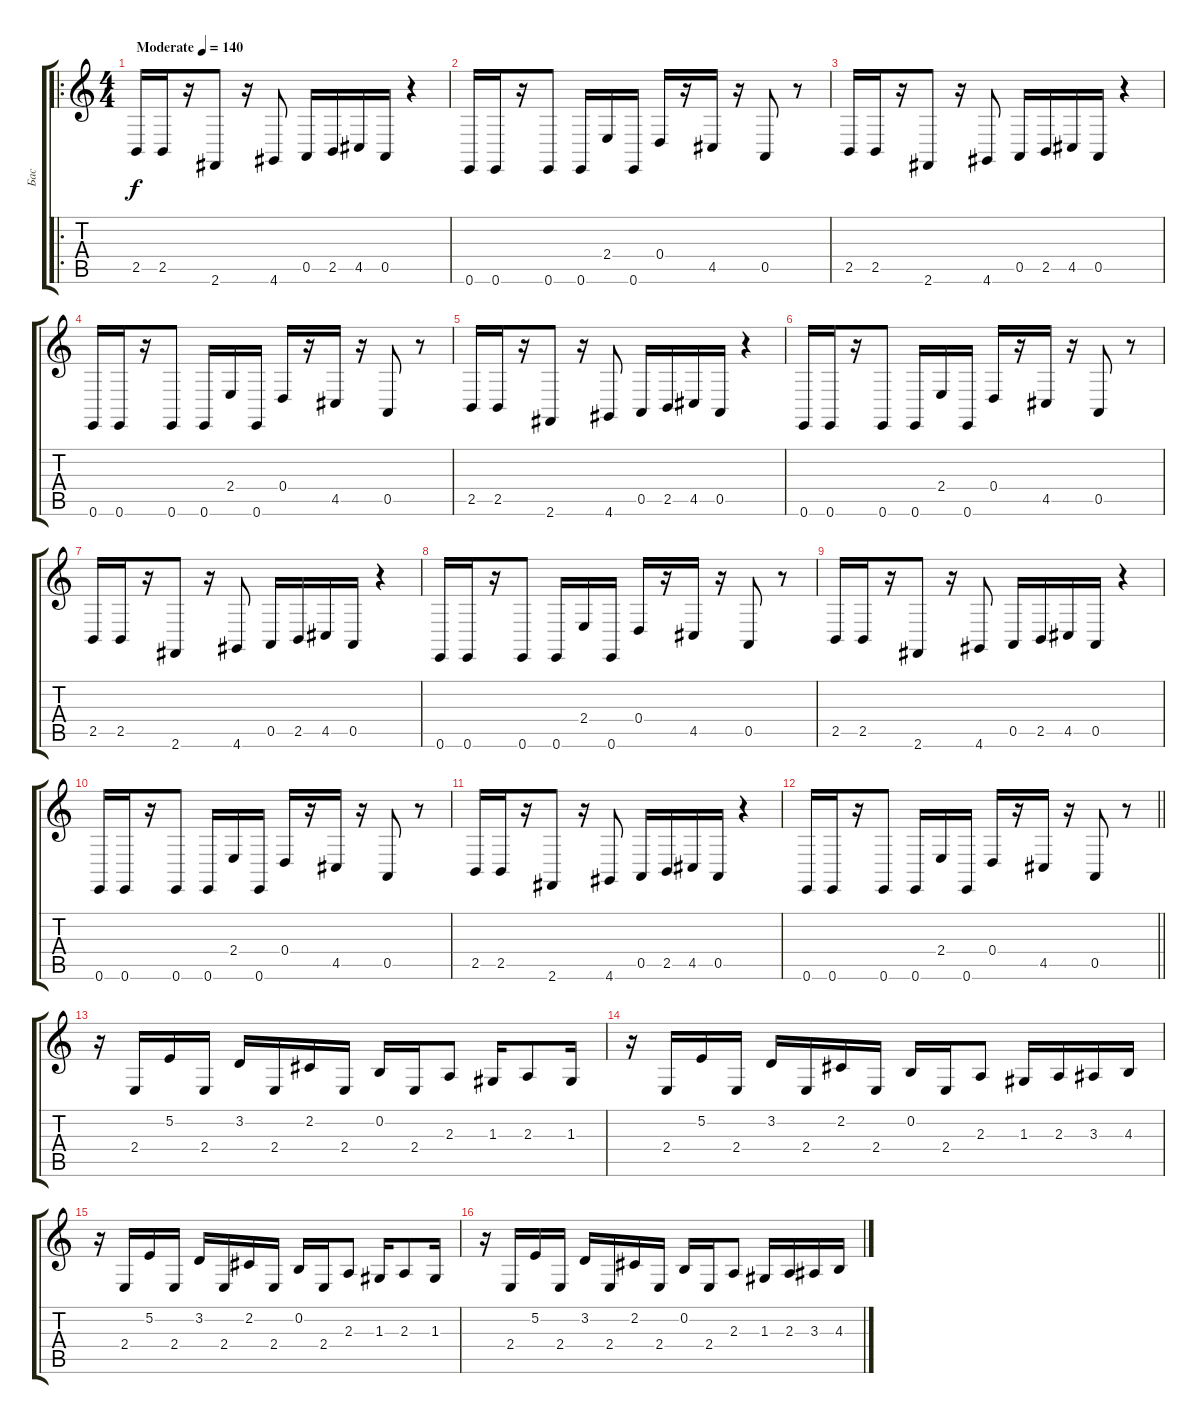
\track ("Бас" "Бас") {instrument lead1square}
\staff {score tabs}
\tuning (E4 B3 G3 D3 A2 E2) {hide}
\ro
\ts (4 4)
\tempo (140 "Moderate")
\clef g2
\ks c
2.5.16{dy f instrument lead1square} 2.5.16 r.16 2.6.8 r.16 4.6.8 0.5.16 2.5.16 4.5.16 0.5.16 r.4 |
0.6.16 0.6.16 r.16 0.6.8 0.6.16 2.4.16 0.6.16 0.4.16 r.16 4.5.16 r.16 0.5.8 r.8 |
2.5.16 2.5.16 r.16 2.6.8 r.16 4.6.8 0.5.16 2.5.16 4.5.16 0.5.16 r.4 |
0.6.16 0.6.16 r.16 0.6.8 0.6.16 2.4.16 0.6.16 0.4.16 r.16 4.5.16 r.16 0.5.8 r.8 |
2.5.16 2.5.16 r.16 2.6.8 r.16 4.6.8 0.5.16 2.5.16 4.5.16 0.5.16 r.4 |
0.6.16 0.6.16 r.16 0.6.8 0.6.16 2.4.16 0.6.16 0.4.16 r.16 4.5.16 r.16 0.5.8 r.8 |
2.5.16 2.5.16 r.16 2.6.8 r.16 4.6.8 0.5.16 2.5.16 4.5.16 0.5.16 r.4 |
0.6.16 0.6.16 r.16 0.6.8 0.6.16 2.4.16 0.6.16 0.4.16 r.16 4.5.16 r.16 0.5.8 r.8 |
2.5.16 2.5.16 r.16 2.6.8 r.16 4.6.8 0.5.16 2.5.16 4.5.16 0.5.16 r.4 |
0.6.16 0.6.16 r.16 0.6.8 0.6.16 2.4.16 0.6.16 0.4.16 r.16 4.5.16 r.16 0.5.8 r.8 |
2.5.16 2.5.16 r.16 2.6.8 r.16 4.6.8 0.5.16 2.5.16 4.5.16 0.5.16 r.4 |
\barLineRight lightlight
0.6.16 0.6.16 r.16 0.6.8 0.6.16 2.4.16 0.6.16 0.4.16 r.16 4.5.16 r.16 0.5.8 r.8 |
r.16 2.4.16 5.2.16 2.4.16 3.2.16 2.4.16 2.2.16 2.4.16 0.2.16 2.4.16 2.3.8 1.3.16 2.3.8 1.3.16 |
r.16 2.4.16 5.2.16 2.4.16 3.2.16 2.4.16 2.2.16 2.4.16 0.2.16 2.4.16 2.3.8 1.3.16 2.3.16 3.3.16 4.3.16 |
r.16 2.4.16 5.2.16 2.4.16 3.2.16 2.4.16 2.2.16 2.4.16 0.2.16 2.4.16 2.3.8 1.3.16 2.3.8 1.3.16 |
r.16 2.4.16 5.2.16 2.4.16 3.2.16 2.4.16 2.2.16 2.4.16 0.2.16 2.4.16 2.3.8 1.3.16 2.3.16 3.3.16 4.3.16
